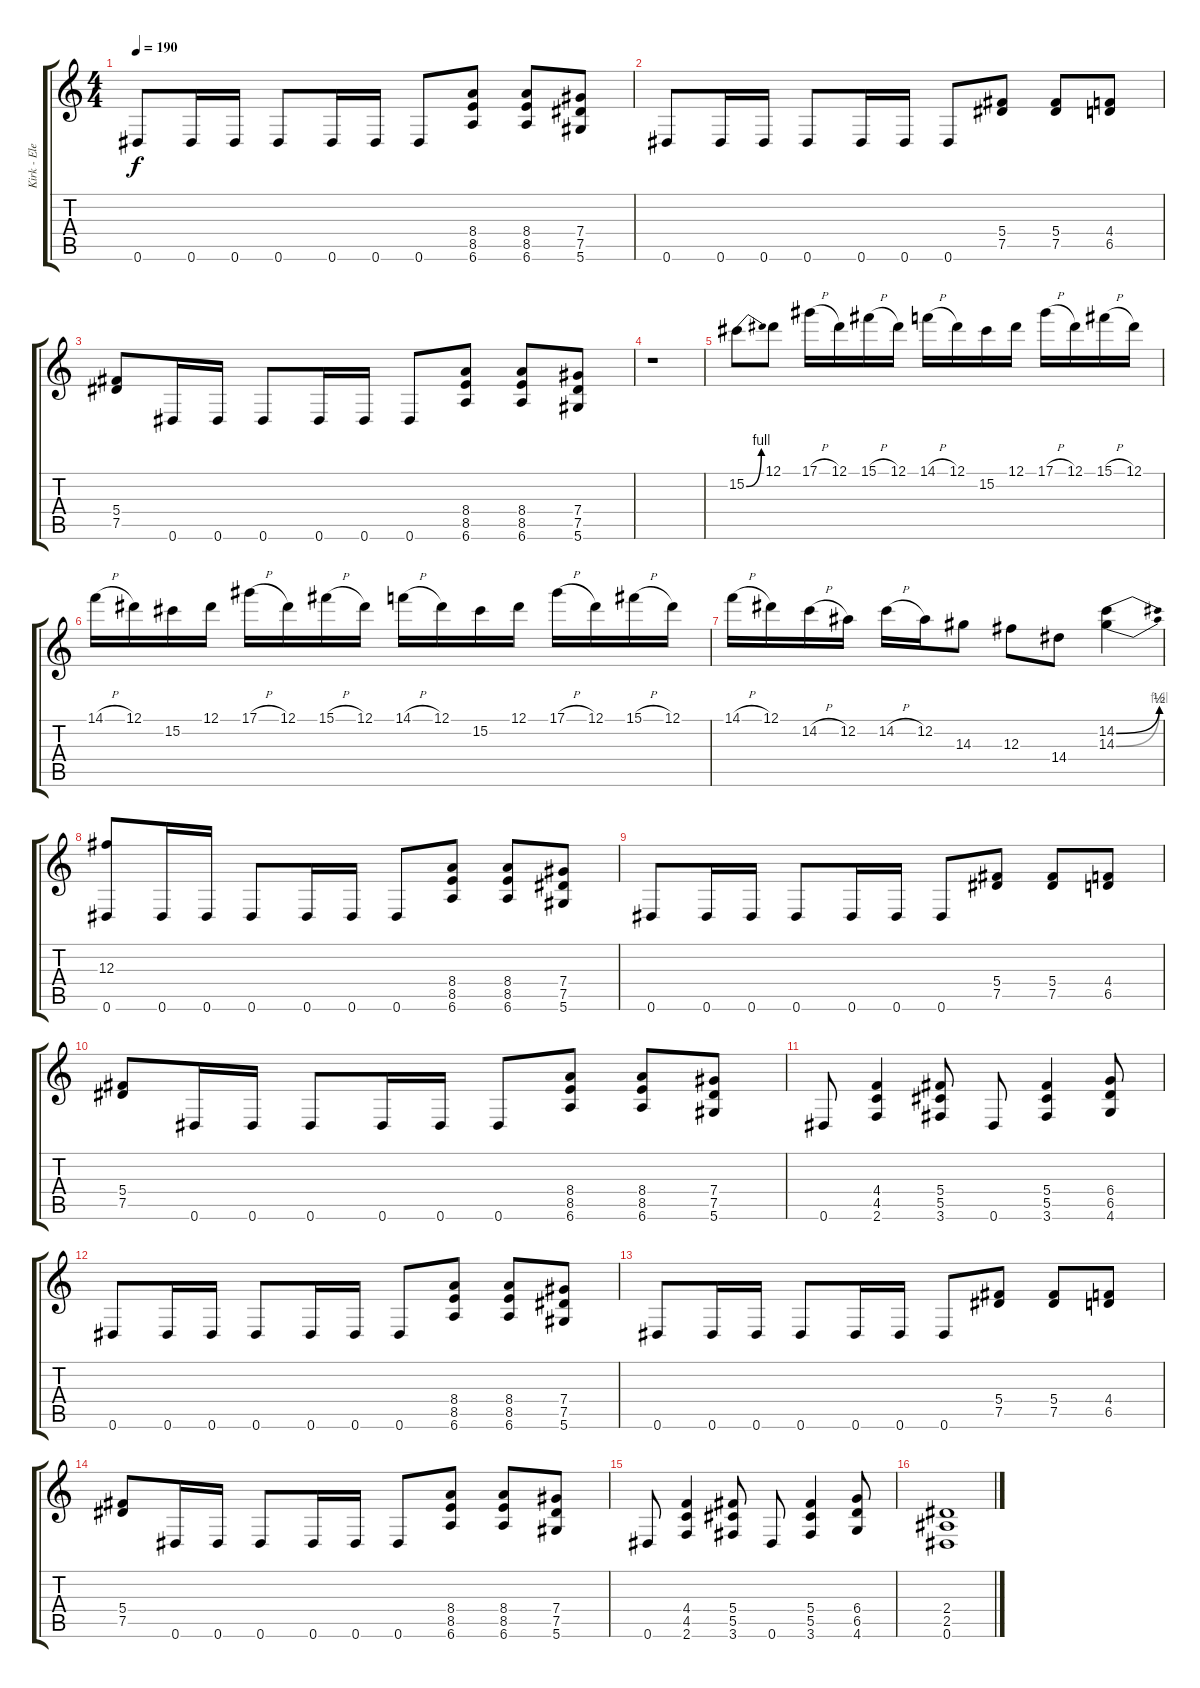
\track ("Kirk - Electric" "Kirk - Ele") {instrument overdrivenguitar}
\staff {score tabs}
\tuning (Eb4 Bb3 Gb3 Db3 Ab2 Eb2) {hide}
\ts (4 4)
\tempo 190
\clef g2
\ks c
0.6.8{dy f} 0.6.16 0.6.16 0.6.8 0.6.16 0.6.16 0.6.8 (8.4 8.5 6.6).8 (8.4 8.5 6.6).8 (7.4 7.5 5.6).8 |
0.6.8 0.6.16 0.6.16 0.6.8 0.6.16 0.6.16 0.6.8 (5.4 7.5).8 (5.4 7.5).8 (4.4 6.5).8 |
(5.4 7.5).8 0.6.16 0.6.16 0.6.8 0.6.16 0.6.16 0.6.8 (8.4 8.5 6.6).8 (8.4 8.5 6.6).8 (7.4 7.5 5.6).8 |
r.1 |
15.2{be (bend 0 0 60 4)}.8 12.1.8 17.1{h}.16 12.1.16 15.1{h}.16 12.1.16 14.1{h}.16 12.1.16 15.2.16 12.1.16 17.1{h}.16 12.1.16 15.1{h}.16 12.1.16 |
14.1{h}.16 12.1.16 15.2.16 12.1.16 17.1{h}.16 12.1.16 15.1{h}.16 12.1.16 14.1{h}.16 12.1.16 15.2.16 12.1.16 17.1{h}.16 12.1.16 15.1{h}.16 12.1.16 |
14.1{h}.16 12.1.16 14.2{h}.16 12.2.16 14.2{h}.16 12.2.16 14.3.8 12.3.8 14.4.8 (14.2{be (bend 0 0 60 2)} 14.3{be (bend 0 0 60 4)}).4 |
(12.3 0.6).8 0.6.16 0.6.16 0.6.8 0.6.16 0.6.16 0.6.8 (8.4 8.5 6.6).8 (8.4 8.5 6.6).8 (7.4 7.5 5.6).8 |
0.6.8 0.6.16 0.6.16 0.6.8 0.6.16 0.6.16 0.6.8 (5.4 7.5).8 (5.4 7.5).8 (4.4 6.5).8 |
(5.4 7.5).8 0.6.16 0.6.16 0.6.8 0.6.16 0.6.16 0.6.8 (8.4 8.5 6.6).8 (8.4 8.5 6.6).8 (7.4 7.5 5.6).8 |
0.6.8 (4.4 4.5 2.6).4 (5.4 5.5 3.6).8 0.6.8 (5.4 5.5 3.6).4 (6.4 6.5 4.6).8 |
0.6.8 0.6.16 0.6.16 0.6.8 0.6.16 0.6.16 0.6.8 (8.4 8.5 6.6).8 (8.4 8.5 6.6).8 (7.4 7.5 5.6).8 |
0.6.8 0.6.16 0.6.16 0.6.8 0.6.16 0.6.16 0.6.8 (5.4 7.5).8 (5.4 7.5).8 (4.4 6.5).8 |
(5.4 7.5).8 0.6.16 0.6.16 0.6.8 0.6.16 0.6.16 0.6.8 (8.4 8.5 6.6).8 (8.4 8.5 6.6).8 (7.4 7.5 5.6).8 |
0.6.8 (4.4 4.5 2.6).4 (5.4 5.5 3.6).8 0.6.8 (5.4 5.5 3.6).4 (6.4 6.5 4.6).8 |
(2.4 2.5 0.6).1
